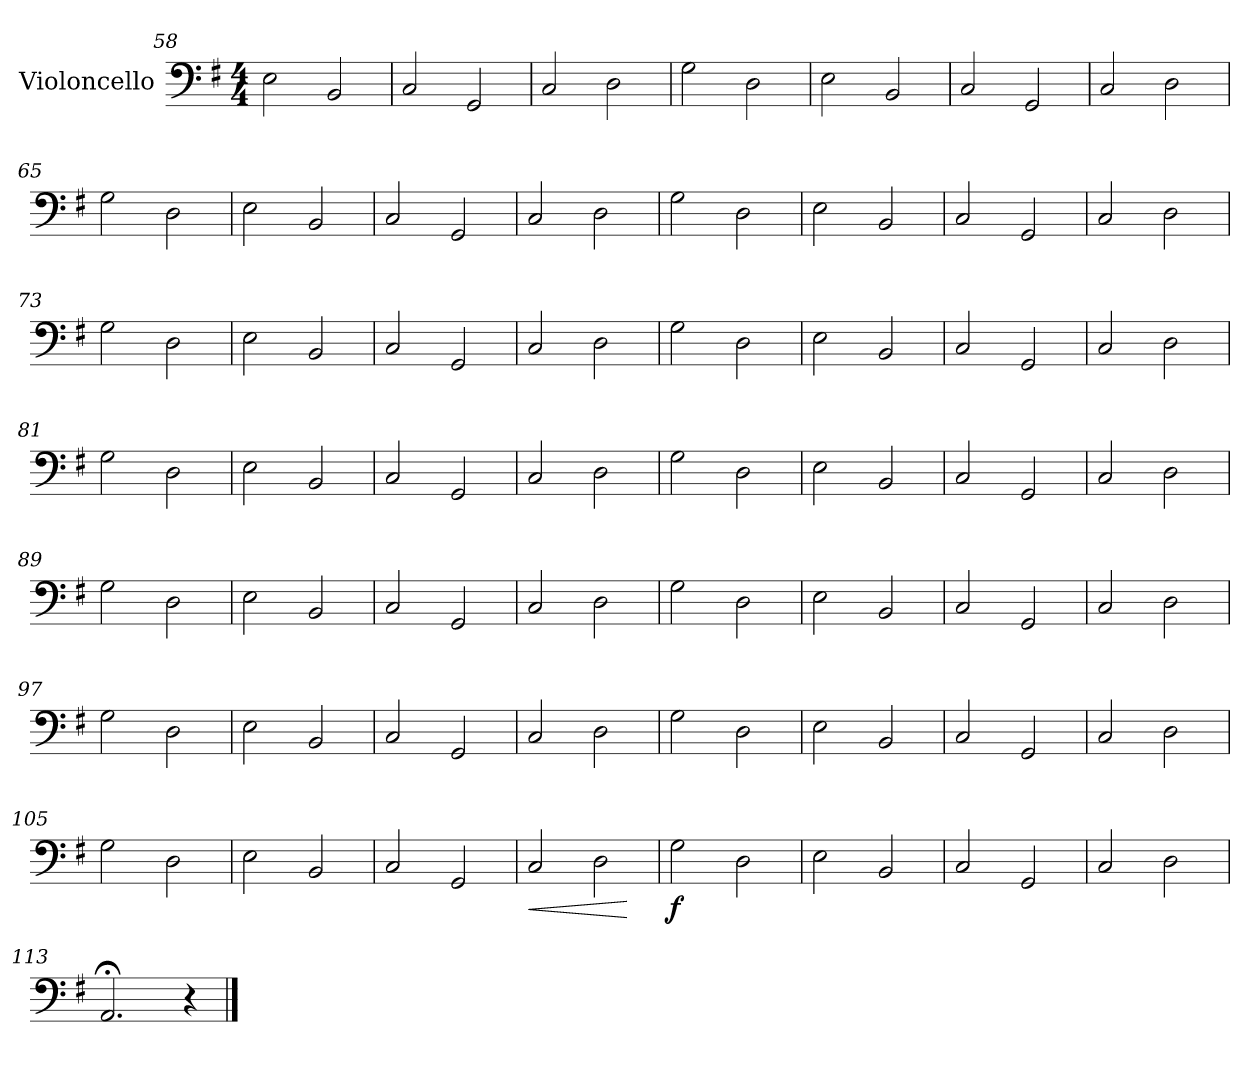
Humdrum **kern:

**kern	**dynam
*part1	*part1
*staff1	*staff1
*I"Violoncello	*
*I'Vc.	*
*clefF4	*
*k[f#]	*
*M4/4	*
=58	=58
2E\	.
2BB/	.
=59	=59
2C/	.
2GG/	.
=60	=60
2C/	.
2D\	.
=61	=61
2G\	.
2D\	.
=62	=62
2E\	.
2BB/	.
!!LO:LB:g=z
=63	=63
2C/	.
2GG/	.
=64	=64
2C/	.
2D\	.
=65	=65
2G\	.
2D\	.
=66	=66
2E\	.
2BB/	.
=67	=67
2C/	.
2GG/	.
=68	=68
2C/	.
2D\	.
=69	=69
2G\	.
2D\	.
!!LO:LB:g=z
=70	=70
2E\	.
2BB/	.
=71	=71
2C/	.
2GG/	.
=72	=72
2C/	.
2D\	.
=73	=73
2G\	.
2D\	.
=74	=74
2E\	.
2BB/	.
=75	=75
2C/	.
2GG/	.
=76	=76
2C/	.
2D\	.
!!LO:LB:g=z
=77	=77
2G\	.
2D\	.
=78	=78
2E\	.
2BB/	.
=79	=79
2C/	.
2GG/	.
=80	=80
2C/	.
2D\	.
=81	=81
2G\	.
2D\	.
=82	=82
2E\	.
2BB/	.
=83	=83
2C/	.
2GG/	.
!!LO:LB:g=z
=84	=84
2C/	.
2D\	.
=85	=85
2G\	.
2D\	.
=86	=86
2E\	.
2BB/	.
=87	=87
2C/	.
2GG/	.
=88	=88
2C/	.
2D\	.
=89	=89
2G\	.
2D\	.
=90	=90
2E\	.
2BB/	.
!!LO:LB:g=z
=91	=91
2C/	.
2GG/	.
=92	=92
2C/	.
2D\	.
=93	=93
2G\	.
2D\	.
=94	=94
2E\	.
2BB/	.
=95	=95
2C/	.
2GG/	.
=96	=96
2C/	.
2D\	.
=97	=97
2G\	.
2D\	.
!!LO:LB:g=z
=98	=98
2E\	.
2BB/	.
=99	=99
2C/	.
2GG/	.
=100	=100
2C/	.
2D\	.
=101	=101
2G\	.
2D\	.
=102	=102
2E\	.
2BB/	.
=103	=103
2C/	.
2GG/	.
=104	=104
2C/	.
2D\	.
=105	=105
2G\	.
2D\	.
!!LO:LB:g=z
=106	=106
2E\	.
2BB/	.
=107	=107
2C/	.
2GG/	.
=108	=108
!	!LO:HP:b
2C/	<
2D\	.
.	[
=109	=109
!	!LO:DY:b
2G\	f
2D\	.
=110	=110
2E\	.
2BB/	.
=111	=111
2C/	.
2GG/	.
=112	=112
2C/	.
2D\	.
=113	=113
2.AA;</	.
4r	.
==	==
*-	*-
